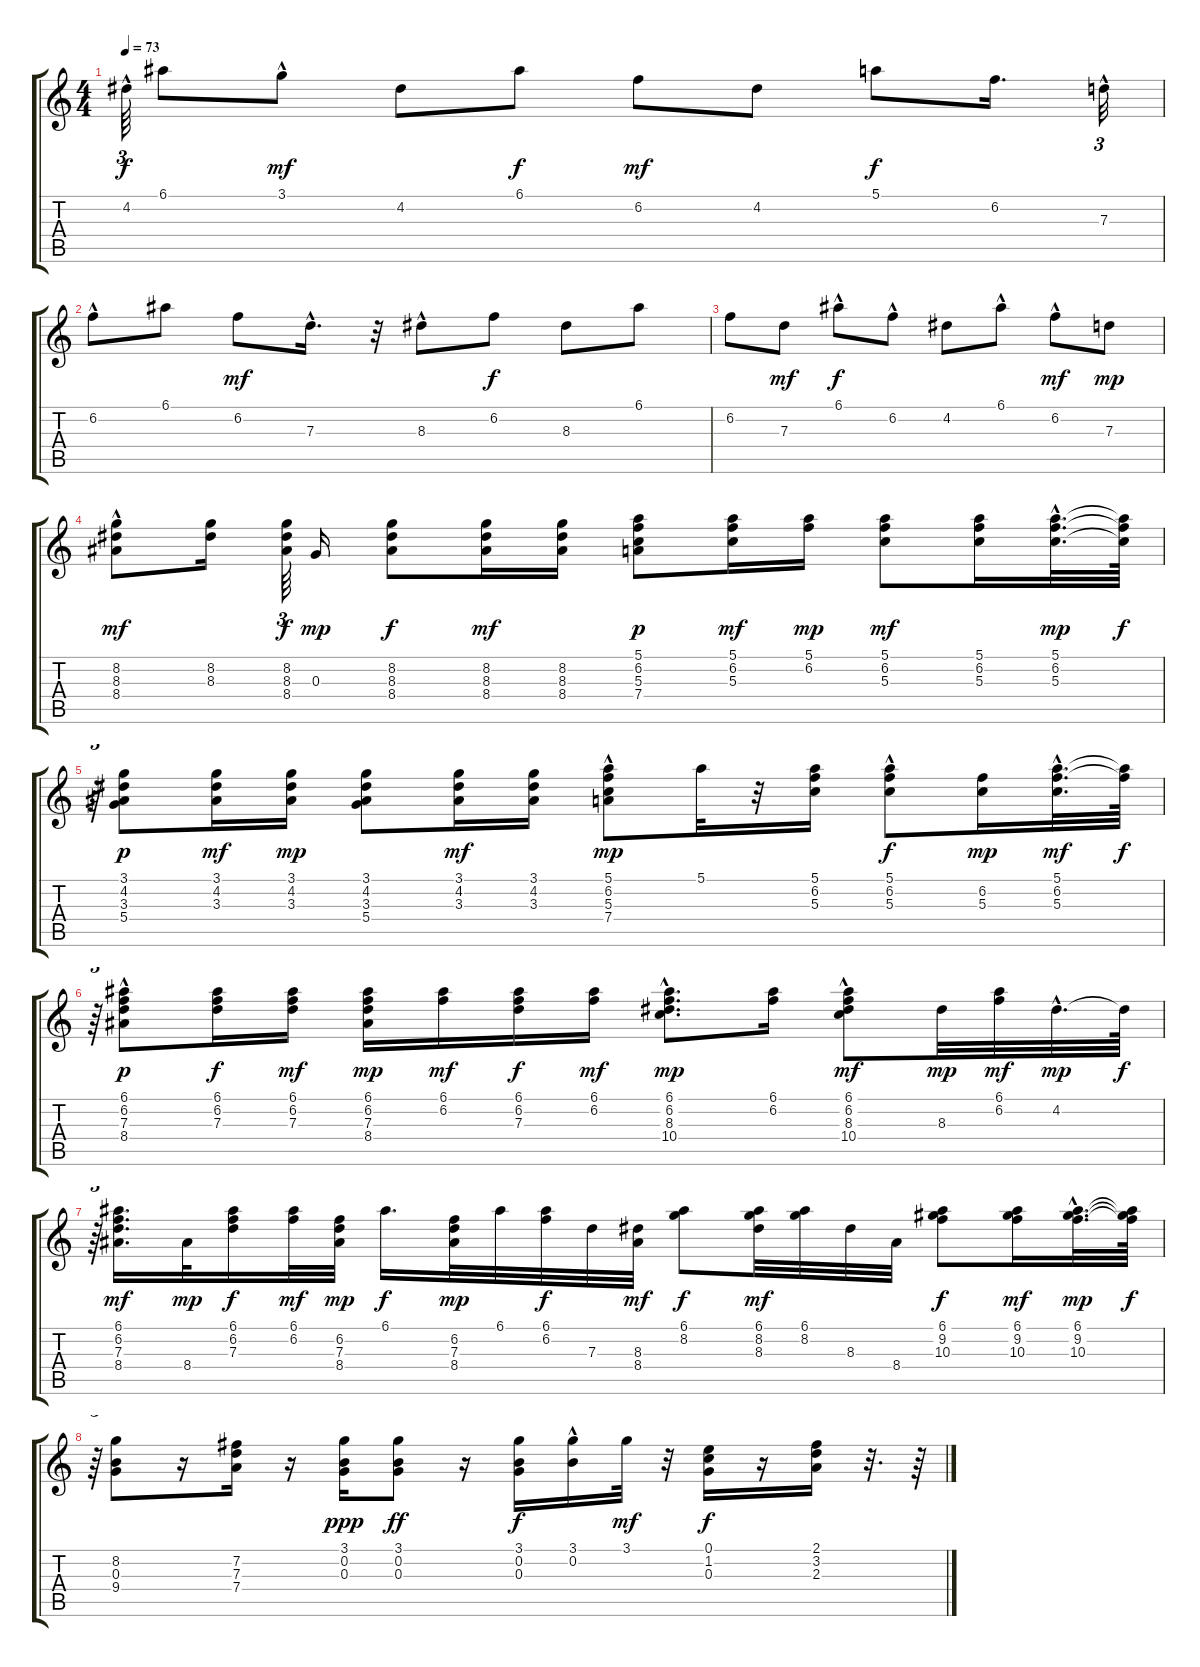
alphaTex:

\track "" {instrument acousticguitarsteel}
\staff {score tabs}
\tuning (E4 B3 G3 D3 A2 E2) {hide}
\ts (4 4)
\tempo 73
\clef g2
\ks c
4.2{hac t}.64{tu (3 2) dy f} 6.1.8 3.1{hac}.8{dy mf} 4.2.8 6.1.8{dy f} 6.2.8{dy mf} 4.2.8 5.1.8{dy f} 6.2.16{d} 7.3{hac}.32{tu (3 2)} |
6.2{hac}.8 6.1.8 6.2.8{dy mf} 7.3{hac}.16{d} r.32 8.3{hac}.8 6.2.8{dy f} 8.3.8 6.1.8 |
6.2.8 7.3.8{dy mf} 6.1{hac}.8{dy f} 6.2{hac}.8 4.2.8 6.1{hac}.8 6.2{hac}.8{dy mf} 7.3.8{dy mp} |
(8.2 8.3 8.4{hac}).8{dy mf} (8.2 8.3).16 (8.2 8.3 8.4).64{tu (3 2) dy f} 0.3.16{dy mp} (8.2 8.3 8.4).8{dy f} (8.2 8.3 8.4).16{dy mf} (8.2 8.3 8.4).16 (5.1 6.2 5.3 7.4).8{dy p} (5.1 6.2 5.3).16{dy mf} (5.1 6.2).16{dy mp} (5.1 6.2 5.3).8{dy mf} (5.1 6.2 5.3).16 (5.1{hac} 6.2{hac} 5.3{hac}).32{d dy mp} (5.1{t} 6.2{t} 5.3{t}).64{dy f} |
r.64{tu (3 2)} (3.1 4.2 3.3 5.4).8{dy p} (3.1 4.2 3.3).16{dy mf} (3.1 4.2 3.3).16{dy mp} (3.1 4.2 3.3 5.4).8 (3.1 4.2 3.3).16{dy mf} (3.1 4.2 3.3).16 (5.1 6.2{hac} 5.3{hac} 7.4).8{dy mp} 5.1.32 r.32 (5.1 6.2 5.3).16 (5.1{hac} 6.2 5.3).8{dy f} (6.2 5.3).16{dy mp} (5.1{hac} 6.2{hac} 5.3).32{d dy mf} (5.1{t} 6.2{t}).64{dy f} |
r.64{tu (3 2)} (6.1 6.2 7.3{hac} 8.4).8{dy p} (6.1 6.2 7.3).16{dy f} (6.1 6.2 7.3).16{dy mf} (6.1 6.2 7.3 8.4).16{dy mp} (6.1 6.2).16{dy mf} (6.1 6.2 7.3).16{dy f} (6.1 6.2).16{dy mf} (6.1 6.2{hac} 8.3 10.4).8{d dy mp} (6.1 6.2).16 (6.1 6.2{hac} 8.3 10.4).8{dy mf} 8.3.32{dy mp} (6.1 6.2).32{dy mf} 4.2{hac}.32{d dy mp} 4.2{t}.64{dy f} |
r.64{tu (3 2)} (6.1 6.2 7.3 8.4).16{d dy mf} 8.4.32{dy mp} (6.1 6.2 7.3).16{dy f} (6.1 6.2).32{dy mf} (6.2 7.3 8.4).32{dy mp} 6.1.16{d dy f} (6.2 7.3 8.4).32{dy mp} 6.1.32 (6.1 6.2).32{dy f} 7.3.32 (8.3 8.4).32{dy mf} (6.1 8.2).8{dy f} (6.1 8.2 8.3).32{dy mf} (6.1 8.2).32 8.3.32 8.4.32 (6.1 9.2 10.3).8{dy f} (6.1 9.2 10.3).16{dy mf} (6.1{hac} 9.2{hac} 10.3{hac}).32{d dy mp} (6.1{t} 9.2{t} 10.3{t}).64{dy f} |
r.64{tu (3 2)} (8.2 0.3 9.4).8 r.16 (7.2 7.3 7.4).16 r.16 (3.1 0.2 0.3).16{dy ppp} (3.1 0.2 0.3).8{dy ff} r.16 (3.1 0.2 0.3).16{dy f} (3.1 0.2{hac}).16 3.1.32{dy mf} r.32 (0.1 1.2 0.3).16{dy f} r.16 (2.1 3.2 2.3).16 r.32{d} r.64
